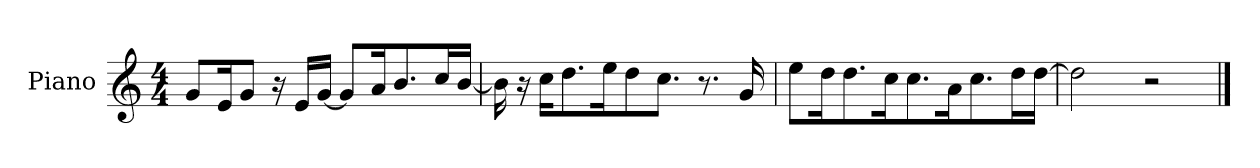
**kern
*part1
*staff1
*I"Piano
*I'Pno.
*clefG2
*k[]
*M4/4
=1
8g/L
16e/K
8g/J
16r
16e/LL
[16g/JJ
8g/L]
16a/K
8.b/
16cc/L
[16b/JJ
=2
16b\]
16r
16cc\KL
8.dd\
16ee\K
8dd\
8.cc\J
8.r
16g/
=3
8ee\L
16dd\K
8.dd\
16cc\K
8.cc\
16a\K
8.cc\
16dd\L
[16dd\JJ
=4
2dd\]
2r
==
*-
